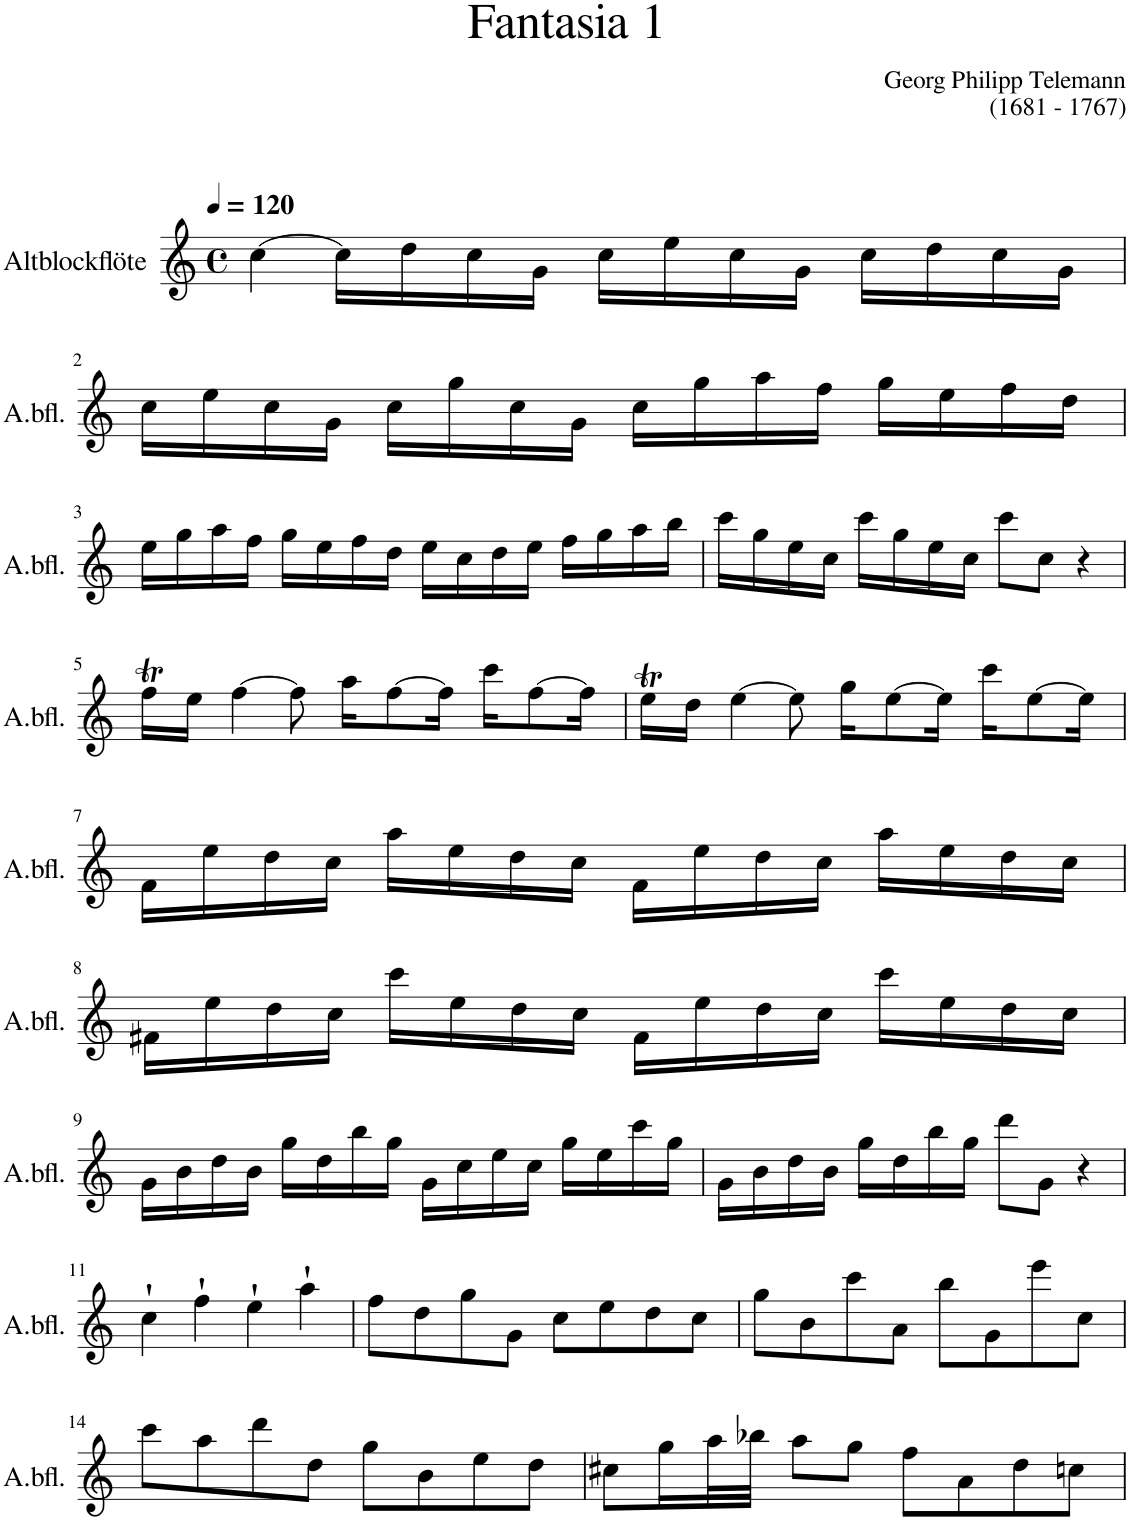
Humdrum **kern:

**kern
*part1
*staff1
*I"Altblockflöte
*I'A.bfl.
*clefG2
*k[]
*M4/4
*met(c)
*MM120
=1
[4cc\
16cc\LL]
16dd\
16cc\
16g\JJ
16cc\LL
16ee\
16cc\
16g\JJ
16cc\LL
16dd\
16cc\
16g\JJ
!!LO:LB:g=z
=2
16cc\LL
16ee\
16cc\
16g\JJ
16cc\LL
16gg\
16cc\
16g\JJ
16cc\LL
16gg\
16aa\
16ff\JJ
16gg\LL
16ee\
16ff\
16dd\JJ
!!LO:LB:g=z
=3
16ee\LL
16gg\
16aa\
16ff\JJ
16gg\LL
16ee\
16ff\
16dd\JJ
16ee\LL
16cc\
16dd\
16ee\JJ
16ff\LL
16gg\
16aa\
16bb\JJ
=4
16ccc\LL
16gg\
16ee\
16cc\JJ
16ccc\LL
16gg\
16ee\
16cc\JJ
8ccc\L
8cc\J
4r
!!LO:LB:g=z
=5
16ffT\LL
16ee\JJ
[4ff\
8ff\]
16aa\KL
[8ff\
16ff\Jk]
16ccc\KL
[8ff\
16ff\Jk]
=6
16eet\LL
16dd\JJ
[4ee\
8ee\]
16gg\KL
[8ee\
16ee\Jk]
16ccc\KL
[8ee\
16ee\Jk]
!!LO:LB:g=z
=7
16f\LL
16ee\
16dd\
16cc\JJ
16aa\LL
16ee\
16dd\
16cc\JJ
16f\LL
16ee\
16dd\
16cc\JJ
16aa\LL
16ee\
16dd\
16cc\JJ
!!LO:LB:g=z
=8
16f#X\LL
16ee\
16dd\
16cc\JJ
16ccc\LL
16ee\
16dd\
16cc\JJ
16f#\LL
16ee\
16dd\
16cc\JJ
16ccc\LL
16ee\
16dd\
16cc\JJ
!!LO:LB:g=z
=9
16g\LL
16b\
16dd\
16b\JJ
16gg\LL
16dd\
16bb\
16gg\JJ
16g\LL
16cc\
16ee\
16cc\JJ
16gg\LL
16ee\
16ccc\
16gg\JJ
=10
16g\LL
16b\
16dd\
16b\JJ
16gg\LL
16dd\
16bb\
16gg\JJ
8ddd\L
8g\J
4r
!!LO:LB:g=z
=11
4cc`\
4ff`\
4ee`\
4aa`\
=12
8ff\L
8dd\
8gg\
8g\J
8cc\L
8ee\
8dd\
8cc\J
=13
8gg\L
8b\
8ccc\
8a\J
8bb\L
8g\
8eee\
8cc\J
!!LO:LB:g=z
=14
8ccc\L
8aa\
8ddd\
8dd\J
8gg\L
8b\
8ee\
8dd\J
=15
8cc#X\L
16gg\L
32aa\L
32bb-X\JJJ
8aa\L
8gg\J
8ff\L
8a\
8dd\
8ccn\J
=
*-
